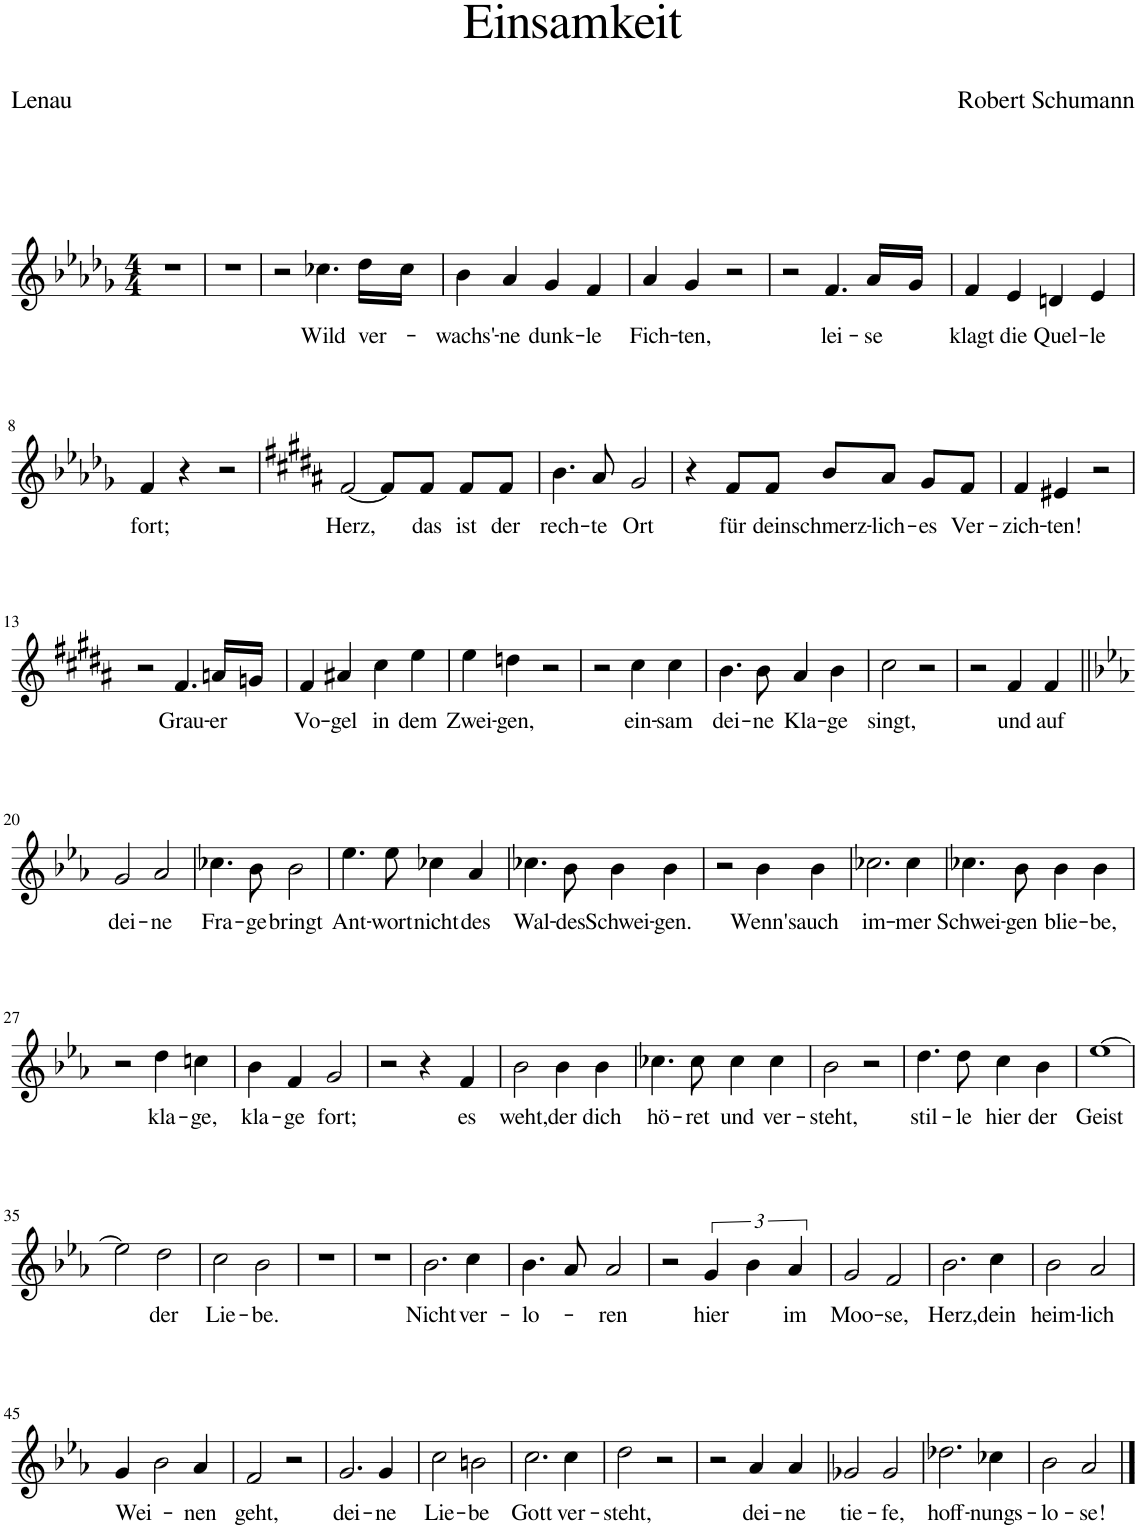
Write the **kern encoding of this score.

**kern	**text
*part1	*part1
*staff1	*staff1
*I"Piano	*
*I'Pno	*
*clefG2	*
*k[b-e-a-d-g-]	*
*M4/4	*
=1	=1
1r	.
=2	=2
1r	.
=3	=3
2r	.
!	!LO:LY:b
4.cc-X\	Wild
!	!LO:LY:b
16dd-\LL	ver-
16cc-\JJ	.
=4	=4
!	!LO:LY:b
4b-\	-wachs'-
!	!LO:LY:b
4a-/	-ne
!	!LO:LY:b
4g-/	dunk-
!	!LO:LY:b
4f/	-le
=5	=5
!	!LO:LY:b
4a-/	Fich-
!	!LO:LY:b
4g-/	-ten,
2r	.
=6	=6
2r	.
!	!LO:LY:b
4.f/	lei-
!	!LO:LY:b
16a-/LL	-se
16g-/JJ	.
=7	=7
!	!LO:LY:b
4f/	klagt
!	!LO:LY:b
4e-/	die
!	!LO:LY:b
4dn/	Quel-
!	!LO:LY:b
4e-/	-le
!!LO:LB:g=z
=8	=8
!	!LO:LY:b
4f/	fort;
4r	.
2r	.
=9	=9
*k[f#c#g#d#a#]	*
!	!LO:LY:b
[2f#/	Herz,
8f#/L]	.
!	!LO:LY:b
8f#/J	das
!	!LO:LY:b
8f#/L	ist
!	!LO:LY:b
8f#/J	der
=10	=10
!	!LO:LY:b
4.b\	rech-
!	!LO:LY:b
8a#/	-te
!	!LO:LY:b
2g#/	Ort
=11	=11
4r	.
!	!LO:LY:b
8f#/L	für
!	!LO:LY:b
8f#/J	dein
!	!LO:LY:b
8b/L	schmerz-
!	!LO:LY:b
8a#/J	-lich-
!	!LO:LY:b
8g#/L	-es
!	!LO:LY:b
8f#/J	Ver-
=12	=12
!	!LO:LY:b
4f#/	-zich-
!	!LO:LY:b
4e#X/	-ten!
2r	.
!!LO:LB:g=z
=13	=13
2r	.
!	!LO:LY:b
4.f#/	Grau-
!	!LO:LY:b
16an/LL	-er
16gn/JJ	.
=14	=14
!	!LO:LY:b
4f#/	Vo-
!	!LO:LY:b
4a#X/	-gel
!	!LO:LY:b
4cc#\	in
!	!LO:LY:b
4ee\	dem
=15	=15
!	!LO:LY:b
4ee\	Zwei-
!	!LO:LY:b
4ddn\	-gen,
2r	.
=16	=16
2r	.
!	!LO:LY:b
4cc#\	ein-
!	!LO:LY:b
4cc#\	-sam
=17	=17
!	!LO:LY:b
4.b\	dei-
!	!LO:LY:b
8b\	-ne
!	!LO:LY:b
4a#/	Kla-
!	!LO:LY:b
4b\	-ge
=18	=18
!	!LO:LY:b
2cc#\	singt,
2r	.
=19	=19
2r	.
!	!LO:LY:b
4f#/	und
!	!LO:LY:b
4f#/	auf
!!LO:LB:g=z
=20||	=20||
*k[b-e-a-]	*
!	!LO:LY:b
2g/	dei-
!	!LO:LY:b
2a-/	-ne
=21	=21
!	!LO:LY:b
4.cc-X\	Fra-
!	!LO:LY:b
8b-\	-ge
!	!LO:LY:b
2b-\	bringt
=22	=22
!	!LO:LY:b
4.ee-\	Ant-
!	!LO:LY:b
8ee-\	-wort
!	!LO:LY:b
4cc-X\	nicht
!	!LO:LY:b
4a-/	des
=23	=23
!	!LO:LY:b
4.cc-X\	Wal-
!	!LO:LY:b
8b-\	-des
!	!LO:LY:b
4b-\	Schwei-
!	!LO:LY:b
4b-\	-gen.
=24	=24
2r	.
!	!LO:LY:b
4b-\	Wenn's
!	!LO:LY:b
4b-\	auch
=25	=25
!	!LO:LY:b
2.cc-X\	im-
!	!LO:LY:b
4cc-\	-mer
=26	=26
!	!LO:LY:b
4.cc-X\	Schwei-
!	!LO:LY:b
8b-\	-gen
!	!LO:LY:b
4b-\	blie-
!	!LO:LY:b
4b-\	-be,
!!LO:LB:g=z
=27	=27
2r	.
!	!LO:LY:b
4dd\	kla-
!	!LO:LY:b
4ccn\	-ge,
=28	=28
!	!LO:LY:b
4b-\	kla-
!	!LO:LY:b
4f/	-ge
!	!LO:LY:b
2g/	fort;
=29	=29
2r	.
4r	.
!	!LO:LY:b
4f/	es
=30	=30
!	!LO:LY:b
2b-\	weht,
!	!LO:LY:b
4b-\	der
!	!LO:LY:b
4b-\	dich
=31	=31
!	!LO:LY:b
4.cc-X\	hö-
!	!LO:LY:b
8cc-\	-ret
!	!LO:LY:b
4cc-\	und
!	!LO:LY:b
4cc-\	ver-
=32	=32
!	!LO:LY:b
2b-\	-steht,
2r	.
=33	=33
!	!LO:LY:b
4.dd\	stil-
!	!LO:LY:b
8dd\	-le
!	!LO:LY:b
4cc\	hier
!	!LO:LY:b
4b-\	der
=34	=34
!	!LO:LY:b
[1ee-	Geist
!!LO:LB:g=z
=35	=35
2ee-\]	.
!	!LO:LY:b
2dd\	der
=36	=36
!	!LO:LY:b
2cc\	Lie-
!	!LO:LY:b
2b-\	-be.
=37	=37
1r	.
=38	=38
1r	.
=39	=39
!	!LO:LY:b
2.b-\	Nicht
!	!LO:LY:b
4cc\	ver-
=40	=40
!	!LO:LY:b
4.b-\	-lo-
8a-/	.
!	!LO:LY:b
2a-/	-ren
=41	=41
2r	.
!	!LO:LY:b
6g/	hier
6b-\	.
!	!LO:LY:b
6a-/	im
=42	=42
!	!LO:LY:b
2g/	Moo-
!	!LO:LY:b
2f/	-se,
=43	=43
!	!LO:LY:b
2.b-\	Herz,
!	!LO:LY:b
4cc\	dein
=44	=44
!	!LO:LY:b
2b-\	heim-
!	!LO:LY:b
2a-/	-lich
!!LO:LB:g=z
=45	=45
!	!LO:LY:b
4g/	Wei-
2b-\	.
!	!LO:LY:b
4a-/	-nen
=46	=46
!	!LO:LY:b
2f/	geht,
2r	.
=47	=47
!	!LO:LY:b
2.g/	dei-
!	!LO:LY:b
4g/	-ne
=48	=48
!	!LO:LY:b
2cc\	Lie-
!	!LO:LY:b
2bn\	-be
=49	=49
!	!LO:LY:b
2.cc\	Gott
!	!LO:LY:b
4cc\	ver-
=50	=50
!	!LO:LY:b
2dd\	-steht,
2r	.
=51	=51
2r	.
!	!LO:LY:b
4a-/	dei-
!	!LO:LY:b
4a-/	-ne
=52	=52
!	!LO:LY:b
2g-X/	tie-
!	!LO:LY:b
2g-/	-fe,
=53	=53
!	!LO:LY:b
2.dd-X\	hoff-
!	!LO:LY:b
4cc-X\	-nungs-
=54	=54
!	!LO:LY:b
2b-\	-lo-
!	!LO:LY:b
2a-/	-se!
==	==
*-	*-
